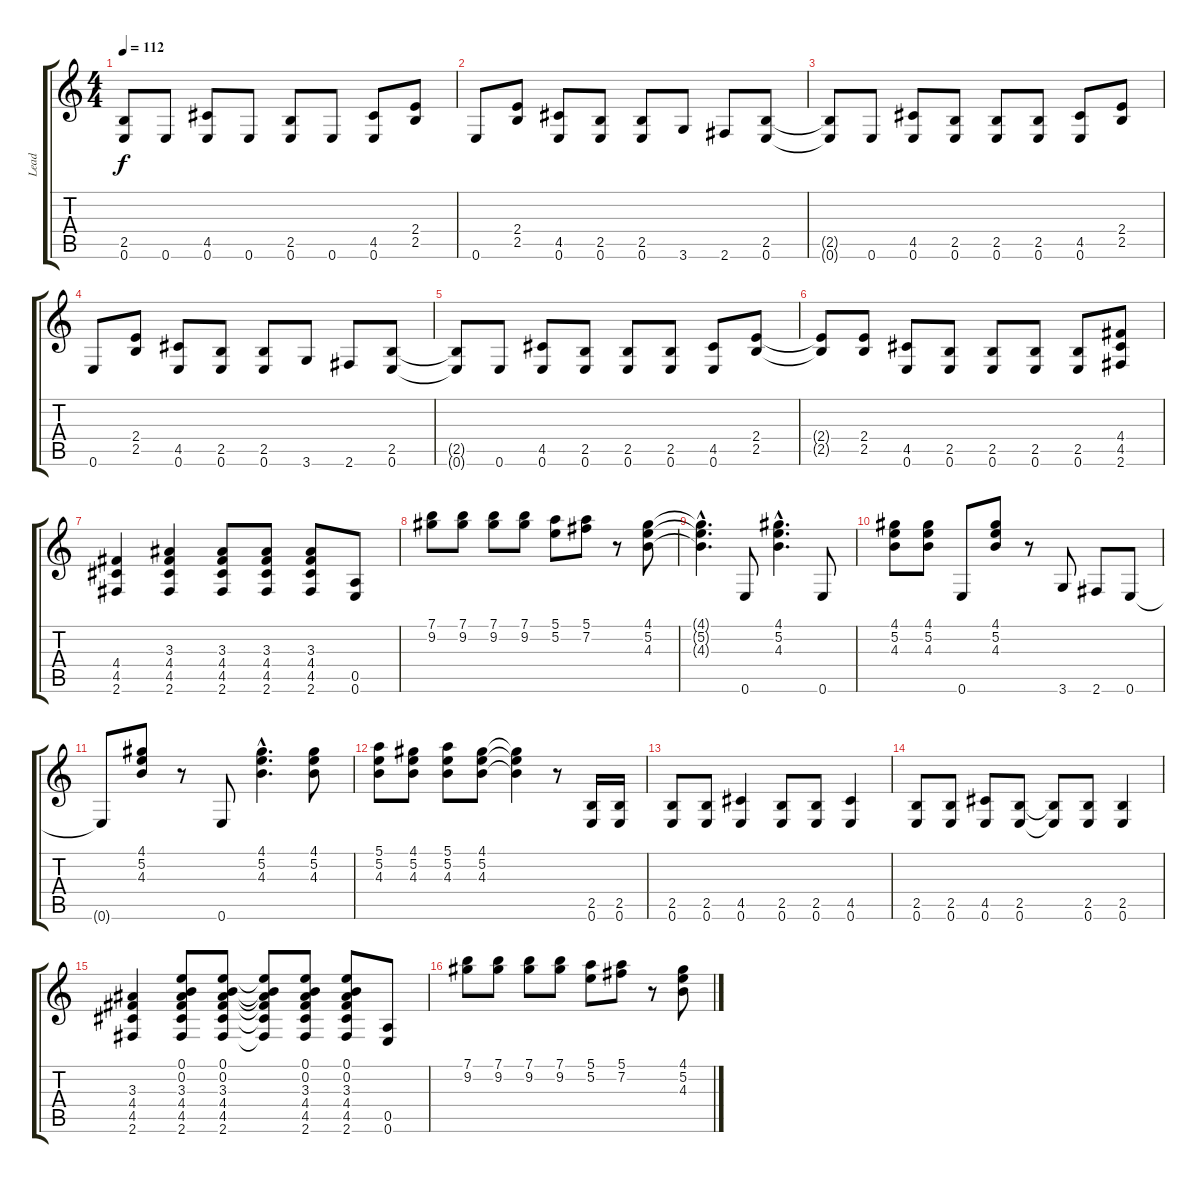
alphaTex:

\track ("Lead" "Lead") {instrument distortionguitar}
\staff {score tabs}
\tuning (E4 B3 G3 D3 A2 E2) {hide}
\ts (4 4)
\tempo 112
\clef g2
\ks c
(2.5 0.6).8{dy f instrument distortionguitar} 0.6.8 (4.5 0.6).8 0.6.8 (2.5 0.6).8 0.6.8 (4.5 0.6).8 (2.4 2.5).8 |
0.6.8 (2.4 2.5).8 (4.5 0.6).8 (2.5 0.6).8 (2.5 0.6).8 3.6.8 2.6.8 (2.5 0.6).8 |
(2.5{t} 0.6{t}).8 0.6.8 (4.5 0.6).8 (2.5 0.6).8 (2.5 0.6).8 (2.5 0.6).8 (4.5 0.6).8 (2.4 2.5).8 |
0.6.8 (2.4 2.5).8 (4.5 0.6).8 (2.5 0.6).8 (2.5 0.6).8 3.6.8 2.6.8 (2.5 0.6).8 |
(2.5{t} 0.6{t}).8 0.6.8 (4.5 0.6).8 (2.5 0.6).8 (2.5 0.6).8 (2.5 0.6).8 (4.5 0.6).8 (2.4 2.5).8 |
(2.4{t} 2.5{t}).8 (2.4 2.5).8 (4.5 0.6).8 (2.5 0.6).8 (2.5 0.6).8 (2.5 0.6).8 (2.5 0.6).8 (4.4 4.5 2.6).8 |
(4.4 4.5 2.6).4 (3.3 4.4 4.5 2.6).4 (3.3 4.4 4.5 2.6).8 (3.3 4.4 4.5 2.6).8 (3.3 4.4 4.5 2.6).8 (0.5 0.6).8 |
(7.1 9.2).8 (7.1 9.2).8 (7.1 9.2).8 (7.1 9.2).8 (5.1 5.2).8 (5.1 7.2).8 r.8 (4.1 5.2 4.3).8 |
(4.1{hac t} 5.2{hac t} 4.3{hac t}).4{d} 0.6.8 (4.1{hac} 5.2{hac} 4.3{hac}).4{d} 0.6.8 |
(4.1 5.2 4.3).8 (4.1 5.2 4.3).8 0.6.8 (4.1 5.2 4.3).8 r.8 3.6.8 2.6.8 0.6.8 |
0.6{t}.8 (4.1 5.2 4.3).8 r.8 0.6.8 (4.1{hac} 5.2{hac} 4.3{hac}).4{d} (4.1 5.2 4.3).8 |
(5.1 5.2 4.3).8 (4.1 5.2 4.3).8 (5.1 5.2 4.3).8 (4.1 5.2 4.3).8 (4.1{t} 5.2{t} 4.3{t}).4 r.8 (2.5 0.6).16 (2.5 0.6).16 |
(2.5 0.6).8 (2.5 0.6).8 (4.5 0.6).4 (2.5 0.6).8 (2.5 0.6).8 (4.5 0.6).4 |
(2.5 0.6).8 (2.5 0.6).8 (4.5 0.6).8 (2.5 0.6).8 (2.5{t} 0.6{t}).8 (2.5 0.6).8 (2.5 0.6).4 |
(3.3 4.4 4.5 2.6).4 (0.1 0.2 3.3 4.4 4.5 2.6).8 (0.1 0.2 3.3 4.4 4.5 2.6).8 (0.1{t} 0.2{t} 3.3{t} 4.4{t} 4.5{t} 2.6{t}).8 (0.1 0.2 3.3 4.4 4.5 2.6).8 (0.1 0.2 3.3 4.4 4.5 2.6).8 (0.5 0.6).8 |
(7.1 9.2).8 (7.1 9.2).8 (7.1 9.2).8 (7.1 9.2).8 (5.1 5.2).8 (5.1 7.2).8 r.8 (4.1 5.2 4.3).8
